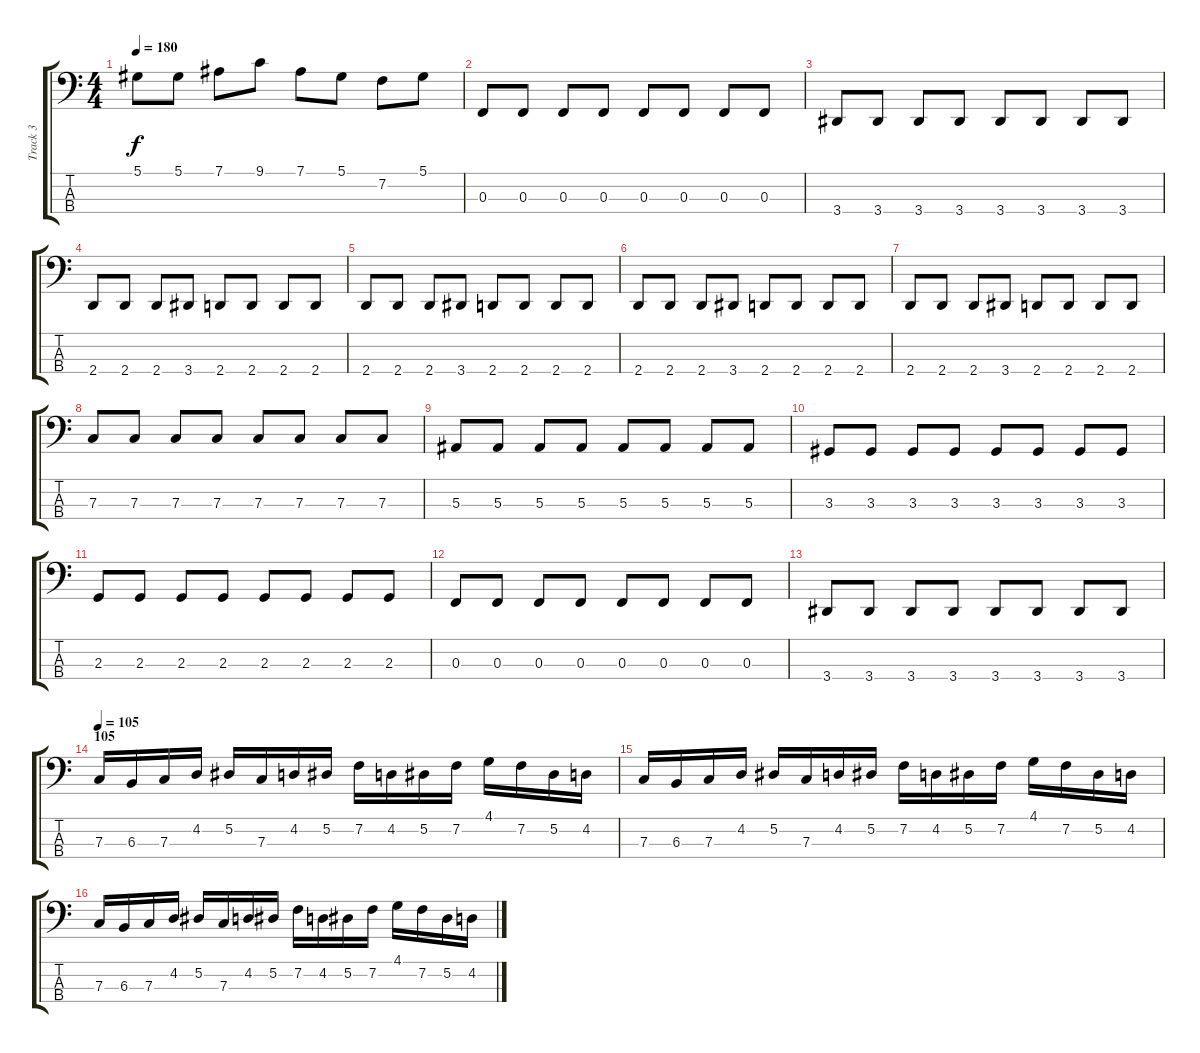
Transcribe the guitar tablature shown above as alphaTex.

\track ("Track 3" "Track 3") {instrument electricbassfinger}
\staff {score tabs}
\tuning (Eb2 Bb1 F1 C1) {hide}
\ts (4 4)
\tempo 180
\clef f4
\ks c
5.1.8{dy f} 5.1.8 7.1.8 9.1.8 7.1.8 5.1.8 7.2.8 5.1.8 |
0.3.8 0.3.8 0.3.8 0.3.8 0.3.8 0.3.8 0.3.8 0.3.8 |
3.4.8 3.4.8 3.4.8 3.4.8 3.4.8 3.4.8 3.4.8 3.4.8 |
2.4.8 2.4.8 2.4.8 3.4.8 2.4.8 2.4.8 2.4.8 2.4.8 |
2.4.8 2.4.8 2.4.8 3.4.8 2.4.8 2.4.8 2.4.8 2.4.8 |
2.4.8 2.4.8 2.4.8 3.4.8 2.4.8 2.4.8 2.4.8 2.4.8 |
2.4.8 2.4.8 2.4.8 3.4.8 2.4.8 2.4.8 2.4.8 2.4.8 |
7.3.8 7.3.8 7.3.8 7.3.8 7.3.8 7.3.8 7.3.8 7.3.8 |
5.3.8 5.3.8 5.3.8 5.3.8 5.3.8 5.3.8 5.3.8 5.3.8 |
3.3.8 3.3.8 3.3.8 3.3.8 3.3.8 3.3.8 3.3.8 3.3.8 |
2.3.8 2.3.8 2.3.8 2.3.8 2.3.8 2.3.8 2.3.8 2.3.8 |
0.3.8 0.3.8 0.3.8 0.3.8 0.3.8 0.3.8 0.3.8 0.3.8 |
3.4.8 3.4.8 3.4.8 3.4.8 3.4.8 3.4.8 3.4.8 3.4.8 |
\section ("" "105")
\tempo 105
7.3.16 6.3.16 7.3.16 4.2.16 5.2.16 7.3.16 4.2.16 5.2.16 7.2.16 4.2.16 5.2.16 7.2.16 4.1.16 7.2.16 5.2.16 4.2.16 |
7.3.16 6.3.16 7.3.16 4.2.16 5.2.16 7.3.16 4.2.16 5.2.16 7.2.16 4.2.16 5.2.16 7.2.16 4.1.16 7.2.16 5.2.16 4.2.16 |
7.3.16 6.3.16 7.3.16 4.2.16 5.2.16 7.3.16 4.2.16 5.2.16 7.2.16 4.2.16 5.2.16 7.2.16 4.1.16 7.2.16 5.2.16 4.2.16
